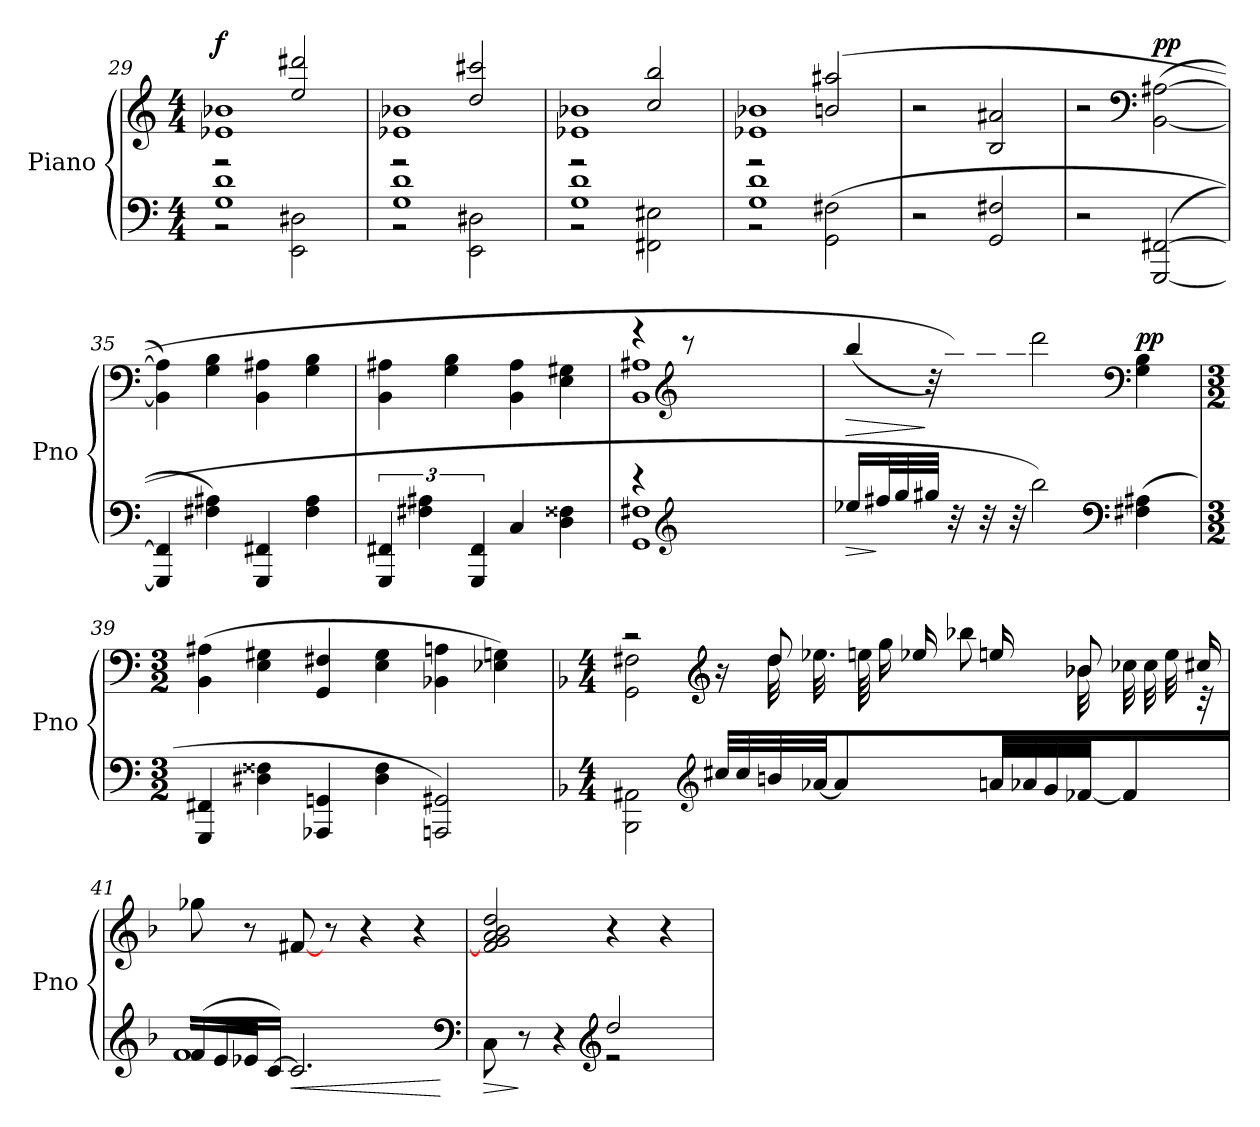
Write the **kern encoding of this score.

**kern	**dynam	**kern	**dynam
*part2	*part2	*part1	*part1
*staff2	*staff2	*staff1	*staff1
*I"Piano	*	*I"Piano	*
*I'Pno	*	*I'Pno	*
*clefF4	*	*clefG2	*
*M4/4	*	*M4/4	*
=29	=29	=29	=29
*^	*	*^	*
!	!	!	!	!	!LO:DY:a
1G/ 1d/	2r	.	1e-X/ 1b-X/	2r	f
.	2EE\ 2D#X\	.	.	2ee/ 2ddd#X/	.
=30	=30	=30	=30	=30	=30
1G/ 1d/	2r	.	1e-X/ 1b-X/	2r	.
.	2EE\ 2D#X\	.	.	2dd/ 2ccc#X/	.
=31	=31	=31	=31	=31	=31
1G/ 1d/	2r	.	1e-X/ 1b-X/	2r	.
.	2FF#X\ 2E#X\	.	.	2cc/ 2bb/	.
=32	=32	=32	=32	=32	=32
1G/ 1d/	2r	.	1e-X/ 1b-X/	2r	.
.	(2GG\ 2F#X\	.	.	(2bn/ 2aa#X/	.
*v	*v	*	*	*	*
*	*	*v	*v	*
!!LO:LB:g=z
=33	=33	=33	=33
2r	.	2r	.
2GG/ 2F#X/	.	2B/ 2a#X/	.
=34	=34	=34	=34
2r	.	2r	.
*	*	*clefF4	*
!	!	!	!LO:DY:a
([2GGG/ [2FF#X/	.	([2BB\ [2A#X\	pp
=35	=35	=35	=35
4GGG/] 4FF#/]	.	4BB\] 4A#\])	.
4F#X\ 4A#X\)	.	4G\ 4B\	.
4GGG/ 4FF#X/	.	4BB\ 4A#X\	.
4F#\ 4A#\	.	4G\ 4B\	.
=36	=36	=36	=36
6GGG/ 6FF#X/	.	4BB\ 4A#X\	.
6F#X\ 6A#X\	.	.	.
.	.	4G\ 4B\	.
6GGG/ 6FF#/	.	.	.
4C/	.	4BB\ 4A#\	.
4D\ 4F##X\	.	4E\ 4G#X\	.
=37	=37	=37	=37
*^	*	*^	*
4r	1GG/ 1F#X/	.	4r	1BB/ 1A#X/	.
*clefG2	*	*	*clefG2	*	*
2.ryy	.	.	8r	.	.
.	.	.	2ryy	.	.
.	.	.	8ryy	.	.
!!LO:LB:g=z	!!
=38	=38	=38	=38	=38	=38
!	!	!LO:HP:b	!	!	!LO:HP:b
16ee-X/LL	4ryy	>	(8bb/J	32ryy	>
*	*	*	*v	*v	*
32ff#X/	.	]	.	.
32gg/	.	.	.	.
32gg#X/JJJ	.	.	32r)	]
*	*	*	*^	*
32r	.	.	2ryy	32aa\)	.
32r	.	.	.	32bb-X\	.
32r	.	.	.	32bbn\JJJ	.
2ryy	2bb\)	.	.	2ddd\	.
.	.	.	4ryy	.	.
*clefF4	*	*	*clefF4	*	*
!	!	!	!	!	!LO:DY:a
(4F#X\ 4A#X\	4ryy	.	.	4G\ 4B\	pp
.	.	.	16.ryy	.	.
*v	*v	*	*	*	*
*	*	*v	*v	*
=39	=39	=39	=39
*M3/2	*	*M3/2	*
4GGG/ 4FF#X/	.	(4BB\ 4A#X\	.
4D#X\ 4F##X\	.	4E\ 4G#X\	.
4AAA-X/ 4GGn/	.	4GG/ 4F#X/	.
4D#\ 4F##\	.	4E\ 4G#\	.
2AAAn/ 2GG#X/)	.	4BB-X\ 4An\	.
.	.	4E-X\ 4Gn\)	.
!!LO:LB:g=z
=40	=40	=40	=40
*k[b-]	*	*k[b-]	*
*M4/4	*	*M4/4	*
*	*	*^	*
2BBB-\ 2AA#X\	.	2r	2GG\ 2F#X\	.
*clefG2	*	*clefG2	*	*
32cc#X/LLL	.	16r	16ryy	.
32cc#/	.	.	.	.
32bn/	.	8dd/	32dd\LLL	.
[32a-X/	.	.	32.ee-X\	.
8a-/J]	.	.	.	.
.	.	.	64een\	.
.	.	.	16gg\	.
.	.	16ee-X/	.	.
.	.	.	8bb-X\J	.
32an/LLL	.	16een/	.	.
32a-X/	.	.	.	.
32g/	.	32ryy	.	.
[32f-X/	.	8b-X/	32b-X\LLL	.
8f-/J]	.	.	32cc-X\	.
.	.	.	32cc-\	.
.	.	.	32ee\JJJ	.
.	.	16cc#X/	32r	.
32ryy	.	.	32ryy	.
*	*	*v	*v	*
=41	=41	=41	=41
*^	*	*	*
(16f/LL	1f/	.	8gg-X\J	.
16e/JJ	.	.	.	.
16e-X/JJ	.	.	8r	.
[16c/JJ)	.	.	.	.
!	!	!LO:HP:b	!	!
2.c/]	.	<	[8f#X/L	.
.	.	.	8r	.
.	.	.	4r	.
.	.	.	4r	.
*v	*v	*	*	*
*clefF4	*	*	*
.	[	.	.
=42	=42	=42	=42
*^	*	*	*
!	!	!LO:HP:b	!	!
8ryy	8C\	>	2f#/] 2g/ 2a/ 2b-/ 2dd/	.
8r	4.ryy	]	.	.
4r	.	.	.	.
*clefG2	*	*	*	*
2dd/	2r	.	4r	.
.	.	.	4r	.
*v	*v	*	*	*
=	=	=	=
*-	*-	*-	*-
